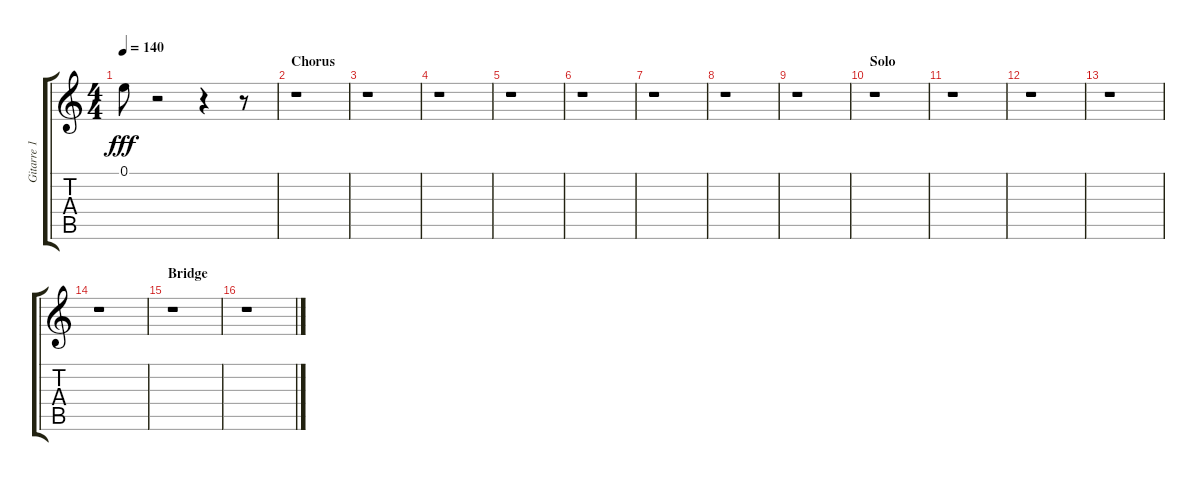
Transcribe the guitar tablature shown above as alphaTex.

\track ("Gitarre 1 - Farin Urlaub" "Gitarre 1 ") {instrument electricguitarjazz}
\staff {score tabs}
\tuning (E4 B3 G3 D3 A2 E2) {hide}
\ts (4 4)
\tempo 140
\clef g2
\ks c
0.1.8{dy fff} r.2 r.4 r.8 |
\section ("" "Chorus")
r.1 |
r.1 |
r.1 |
r.1 |
r.1 |
r.1 |
r.1 |
r.1 |
\section ("" "Solo")
r.1 |
r.1 |
r.1 |
r.1 |
r.1 |
\section ("" "Bridge")
r.1 |
r.1
